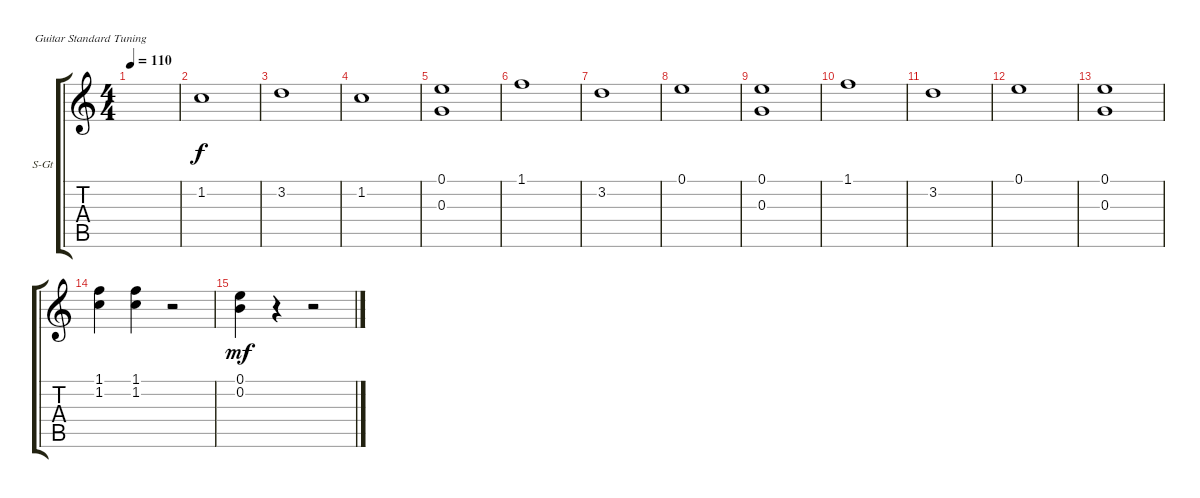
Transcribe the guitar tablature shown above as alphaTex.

\bracketExtendMode groupsimilarinstruments
\firstSystemTrackNameOrientation horizontal
\otherSystemsTrackNameOrientation horizontal
\track (" Клавиши" "S-Gt") {instrument stringensemble2}
\staff {score tabs}
\tuning (E4 B3 G3 D3 A2 E2)
\displaytranspose 12
\ts (4 4)
\tempo 110
\clef g2
\ks c
|
1.2.1 |
3.2.1 |
1.2.1 |
(0.1 0.3).1 |
1.1.1 |
3.2.1 |
0.1.1 |
(0.1 0.3).1 |
1.1.1 |
3.2.1 |
0.1.1 |
(0.1 0.3).1 |
(1.1 1.2).4 (1.1 1.2).4 r.2 |
(0.1 0.2).4{dy mf} r.4 r.2
